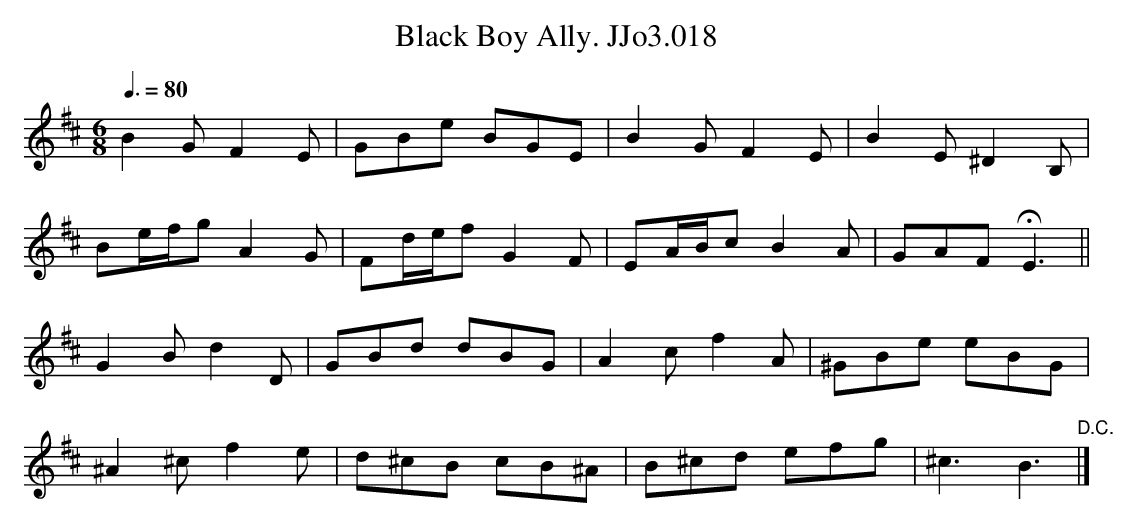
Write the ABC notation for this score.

X:1
T:Black Boy Ally. JJo3.018
M:6/8
L:1/8
Q:3/8=80
K:D
B2G F2E | GBe BGE | B2G F2E | B2E ^D2B, |
Be/f/g A2G | Fd/e/f G2F | EA/B/c B2A | GAF HE3 ||
G2B d2D | GBd dBG | A2c f2A | ^GBe eBG |
^A2^cf2e | d^cB cB^A | B^cd efg | ^c3 B3 "D.C." |]
